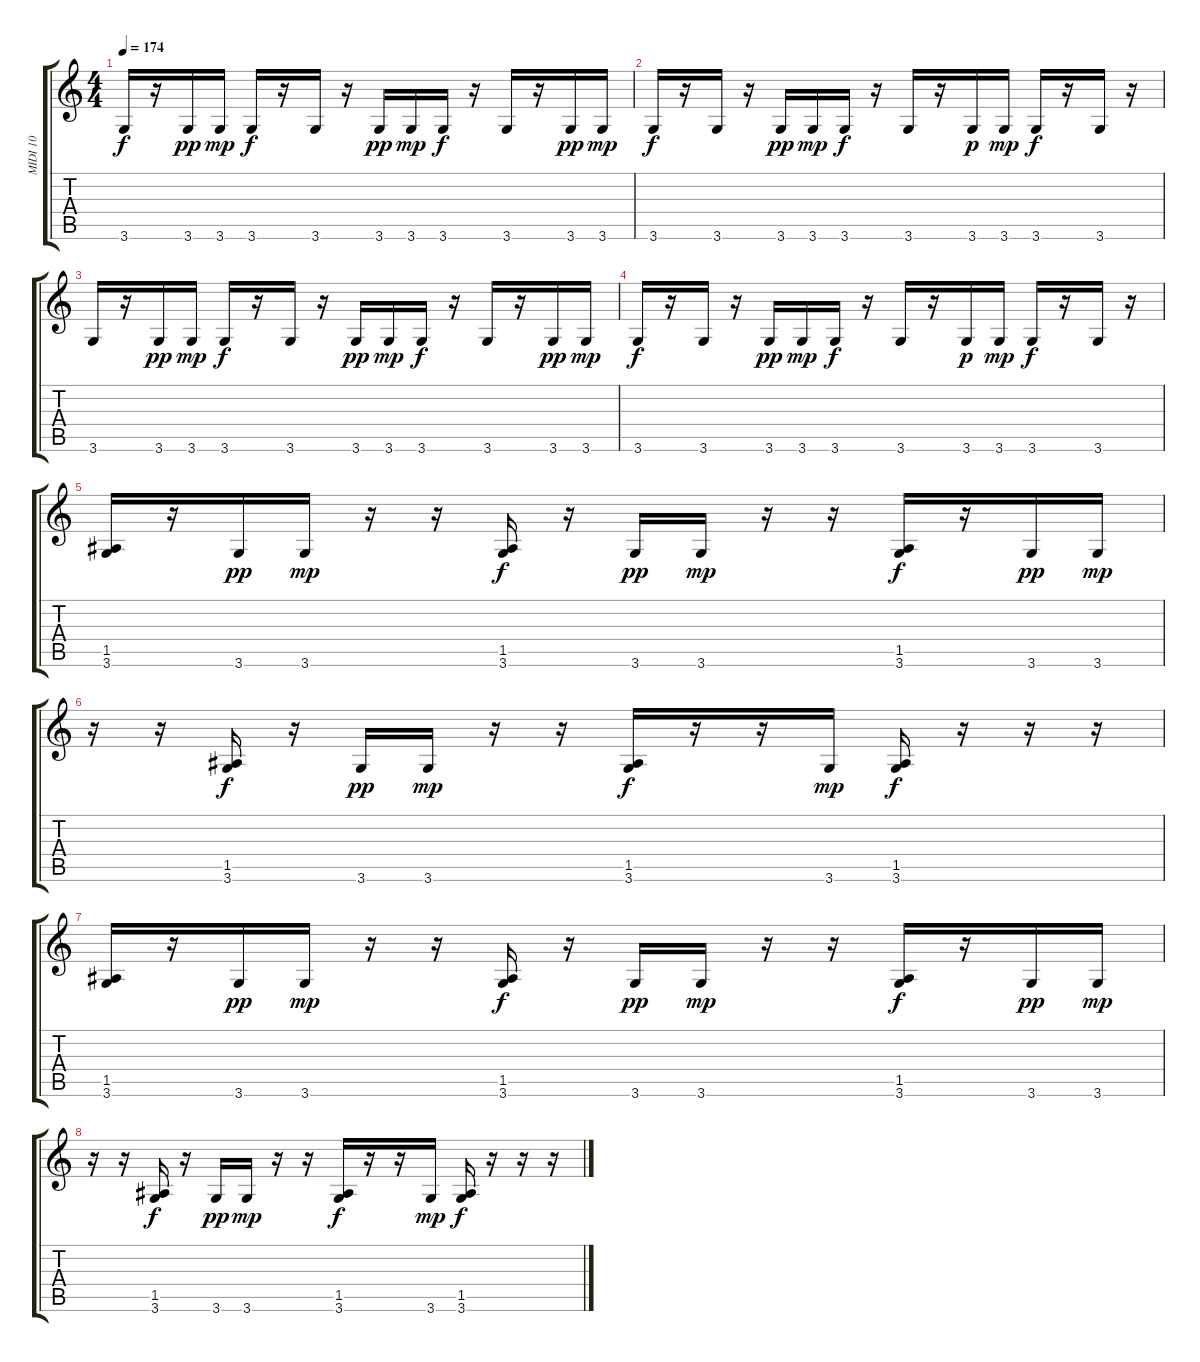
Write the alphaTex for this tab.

\track ("MIDI 10" "MIDI 10") {instrument acousticguitarnylon}
\staff {score tabs}
\tuning (E4 B3 G3 D3 A2 E2) {hide}
\ts (4 4)
\tempo 174
\clef g2
\ks c
3.6.16{dy f instrument acousticguitarnylon} r.16 3.6.16{dy pp} 3.6.16{dy mp} 3.6.16{dy f} r.16 3.6.16 r.16 3.6.16{dy pp} 3.6.16{dy mp} 3.6.16{dy f} r.16 3.6.16 r.16 3.6.16{dy pp} 3.6.16{dy mp} |
3.6.16{dy f} r.16 3.6.16 r.16 3.6.16{dy pp} 3.6.16{dy mp} 3.6.16{dy f} r.16 3.6.16 r.16 3.6.16{dy p} 3.6.16{dy mp} 3.6.16{dy f} r.16 3.6.16 r.16 |
3.6.16 r.16 3.6.16{dy pp} 3.6.16{dy mp} 3.6.16{dy f} r.16 3.6.16 r.16 3.6.16{dy pp} 3.6.16{dy mp} 3.6.16{dy f} r.16 3.6.16 r.16 3.6.16{dy pp} 3.6.16{dy mp} |
3.6.16{dy f} r.16 3.6.16 r.16 3.6.16{dy pp} 3.6.16{dy mp} 3.6.16{dy f} r.16 3.6.16 r.16 3.6.16{dy p} 3.6.16{dy mp} 3.6.16{dy f} r.16 3.6.16 r.16 |
(1.5 3.6).16 r.16 3.6.16{dy pp} 3.6.16{dy mp} r.16 r.16 (1.5 3.6).16{dy f} r.16 3.6.16{dy pp} 3.6.16{dy mp} r.16 r.16 (1.5 3.6).16{dy f} r.16 3.6.16{dy pp} 3.6.16{dy mp} |
r.16 r.16 (1.5 3.6).16{dy f} r.16 3.6.16{dy pp} 3.6.16{dy mp} r.16 r.16 (1.5 3.6).16{dy f} r.16 r.16 3.6.16{dy mp} (1.5 3.6).16{dy f} r.16 r.16 r.16 |
(1.5 3.6).16 r.16 3.6.16{dy pp} 3.6.16{dy mp} r.16 r.16 (1.5 3.6).16{dy f} r.16 3.6.16{dy pp} 3.6.16{dy mp} r.16 r.16 (1.5 3.6).16{dy f} r.16 3.6.16{dy pp} 3.6.16{dy mp} |
r.16 r.16 (1.5 3.6).16{dy f} r.16 3.6.16{dy pp} 3.6.16{dy mp} r.16 r.16 (1.5 3.6).16{dy f} r.16 r.16 3.6.16{dy mp} (1.5 3.6).16{dy f} r.16 r.16 r.16
